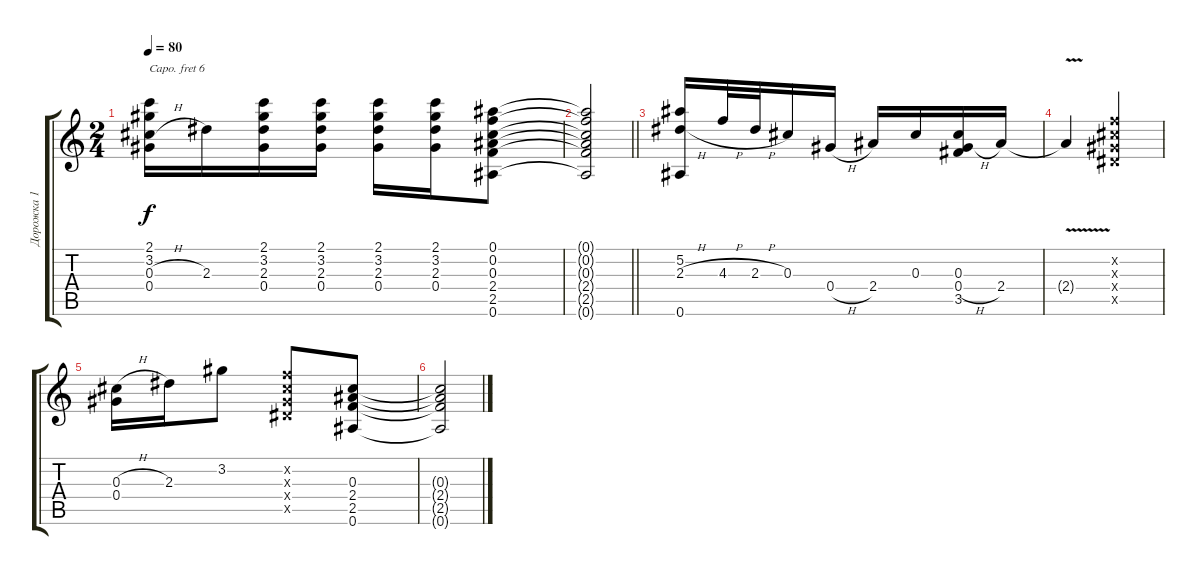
\track ("Дорожка 1" "Дорожка 1") {instrument acousticguitarsteel}
\staff {score tabs}
\capo 6
\tuning (E4 B3 G3 D3 A2 E2) {hide}
\ts (2 4)
\tempo 80
\clef g2
\ks c
(2.1 3.2 0.3{h} 0.4).16{dy f} 2.3.16 (2.1 3.2 2.3 0.4).16 (2.1 3.2 2.3 0.4).16 (2.1 3.2 2.3 0.4).16 (2.1 3.2 2.3 0.4).16 (0.1 0.2 0.3 2.4 2.5 0.6).8 |
\barLineRight lightlight
(0.1{t} 0.2{t} 0.3{t} 2.4{t} 2.5{t} 0.6{t}).2 |
\section ("" "")
(5.2 2.3{h} 0.6).16 4.3{h}.32 2.3{h}.32 0.3.16 0.4{h}.16 2.4.16 0.3.16 (0.3 0.4{h} 3.5).16 2.4.16 |
2.4{v t}.4 (0.2{x} 0.3{x} 0.4{x} 0.5{x}).4 |
(0.3{h} 0.4).16 2.3.16 3.2.8 (0.2{x} 0.3{x} 0.4{x} 0.5{x}).8 (0.3 2.4 2.5 0.6).8 |
(0.3{t} 2.4{t} 2.5{t} 0.6{t}).2
